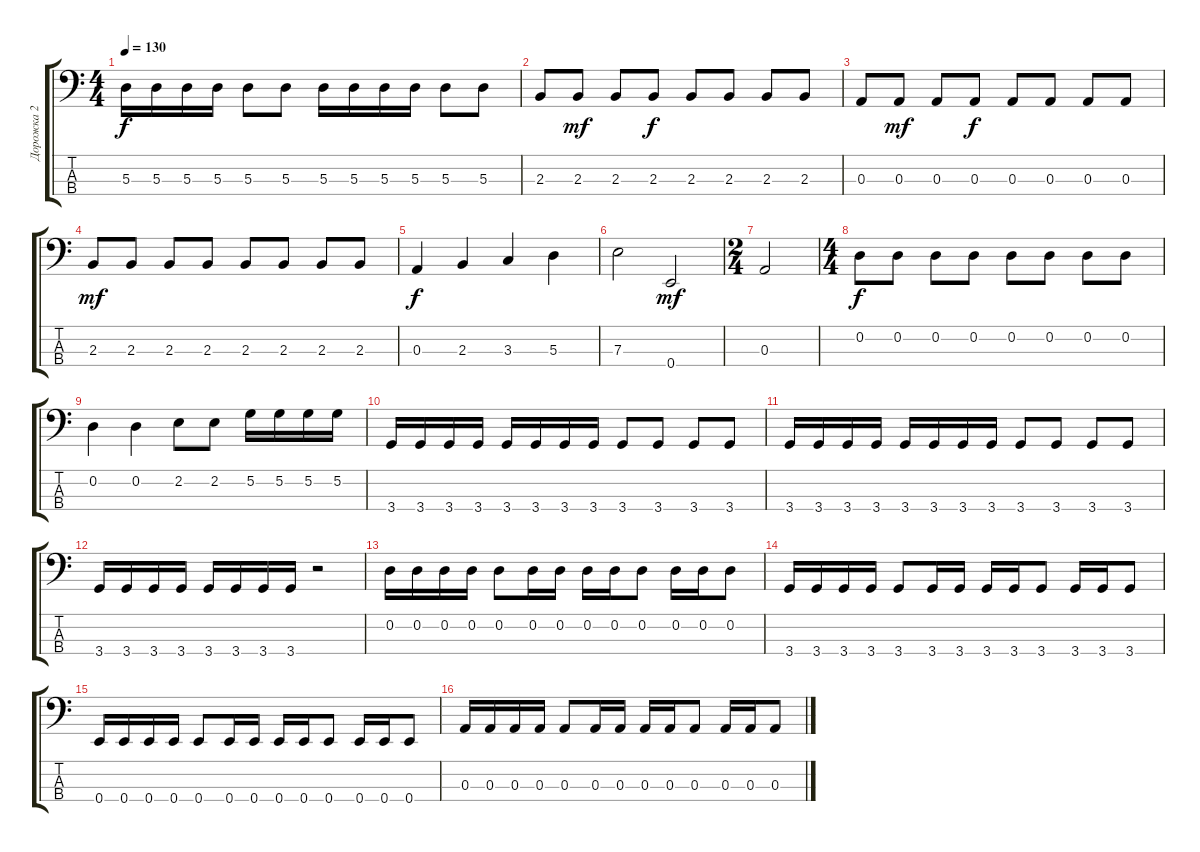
\track ("Дорожка 2" "Дорожка 2") {instrument electricbasspick}
\staff {score tabs}
\tuning (G2 D2 A1 E1) {hide}
\ts (4 4)
\tempo 130
\clef f4
\ks c
5.3.16{dy f} 5.3.16 5.3.16 5.3.16 5.3.8 5.3.8 5.3.16 5.3.16 5.3.16 5.3.16 5.3.8 5.3.8 |
2.3.8 2.3.8{dy mf} 2.3.8 2.3.8{dy f} 2.3.8 2.3.8 2.3.8 2.3.8 |
0.3.8 0.3.8{dy mf} 0.3.8 0.3.8{dy f} 0.3.8 0.3.8 0.3.8 0.3.8 |
2.3.8{dy mf} 2.3.8 2.3.8 2.3.8 2.3.8 2.3.8 2.3.8 2.3.8 |
0.3.4{dy f} 2.3.4 3.3.4 5.3.4 |
7.3.2 0.4.2{dy mf} |
\ts (2 4)
0.3.2 |
\ts (4 4)
0.2.8{dy f volume 12 instrument electricbasspick} 0.2.8 0.2.8 0.2.8 0.2.8 0.2.8 0.2.8 0.2.8 |
0.2.4 0.2.4 2.2.8 2.2.8 5.2.16 5.2.16 5.2.16 5.2.16 |
3.4.16 3.4.16 3.4.16 3.4.16 3.4.16 3.4.16 3.4.16 3.4.16 3.4.8 3.4.8 3.4.8 3.4.8 |
3.4.16 3.4.16 3.4.16 3.4.16 3.4.16 3.4.16 3.4.16 3.4.16 3.4.8 3.4.8 3.4.8 3.4.8 |
3.4.16 3.4.16 3.4.16 3.4.16 3.4.16 3.4.16 3.4.16 3.4.16 r.2 |
0.2.16 0.2.16 0.2.16 0.2.16 0.2.8 0.2.16 0.2.16 0.2.16 0.2.16 0.2.8 0.2.16 0.2.16 0.2.8 |
3.4.16 3.4.16 3.4.16 3.4.16 3.4.8 3.4.16 3.4.16 3.4.16 3.4.16 3.4.8 3.4.16 3.4.16 3.4.8 |
0.4.16 0.4.16 0.4.16 0.4.16 0.4.8 0.4.16 0.4.16 0.4.16 0.4.16 0.4.8 0.4.16 0.4.16 0.4.8 |
0.3.16 0.3.16 0.3.16 0.3.16 0.3.8 0.3.16 0.3.16 0.3.16 0.3.16 0.3.8 0.3.16 0.3.16 0.3.8
